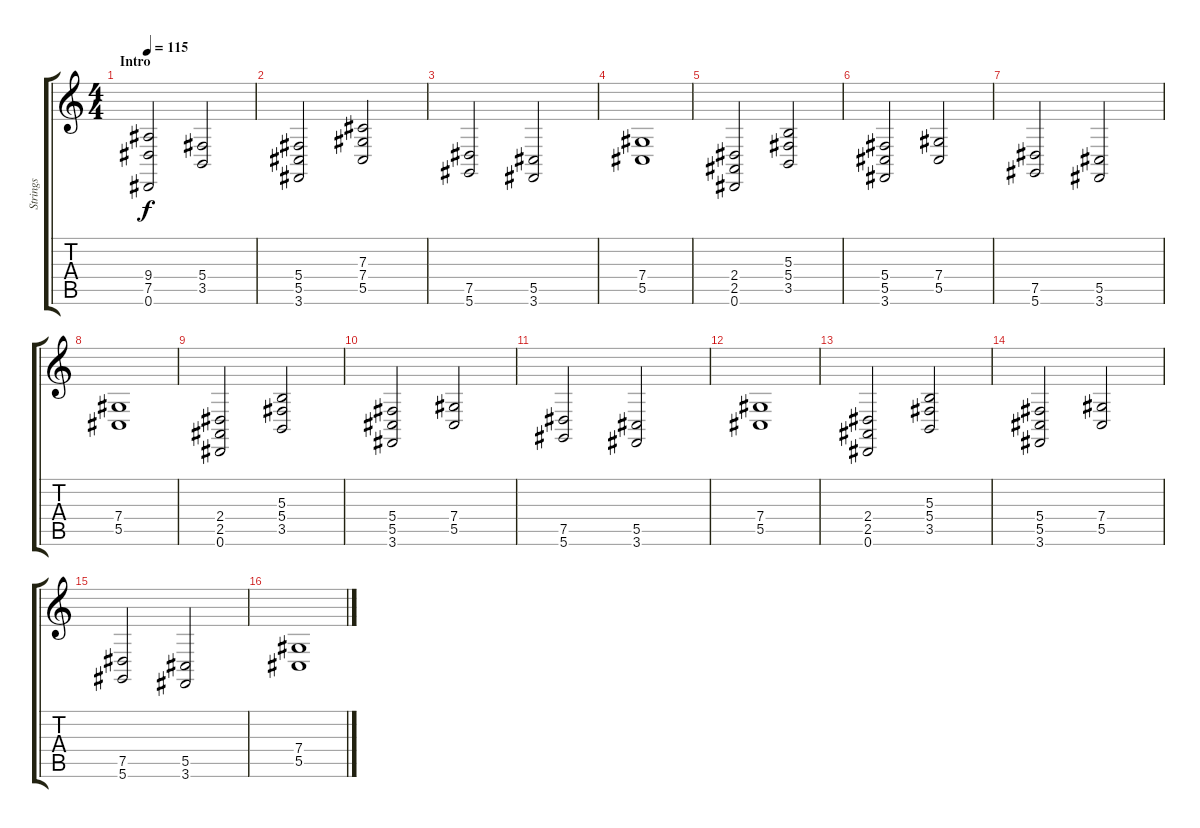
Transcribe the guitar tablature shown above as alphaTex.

\track ("Strings" "Strings") {instrument choiraahs}
\staff {score tabs}
\tuning (Eb4 Bb3 Gb3 Db3 Ab2 Eb2) {hide}
\ts (4 4)
\section ("" "Intro")
\tempo 115
\clef g2
\ks c
(9.4 7.5 0.6).2{dy f instrument choiraahs} (5.4 3.5).2 |
(5.4 5.5 3.6).2 (7.3 7.4 5.5).2 |
(7.5 5.6).2 (5.5 3.6).2 |
(7.4 5.5).1 |
(2.4 2.5 0.6).2 (5.3 5.4 3.5).2 |
(5.4 5.5 3.6).2 (7.4 5.5).2 |
(7.5 5.6).2 (5.5 3.6).2 |
(7.4 5.5).1 |
(2.4 2.5 0.6).2 (5.3 5.4 3.5).2 |
(5.4 5.5 3.6).2 (7.4 5.5).2 |
(7.5 5.6).2 (5.5 3.6).2 |
(7.4 5.5).1 |
(2.4 2.5 0.6).2 (5.3 5.4 3.5).2 |
(5.4 5.5 3.6).2 (7.4 5.5).2 |
(7.5 5.6).2 (5.5 3.6).2 |
(7.4 5.5).1
